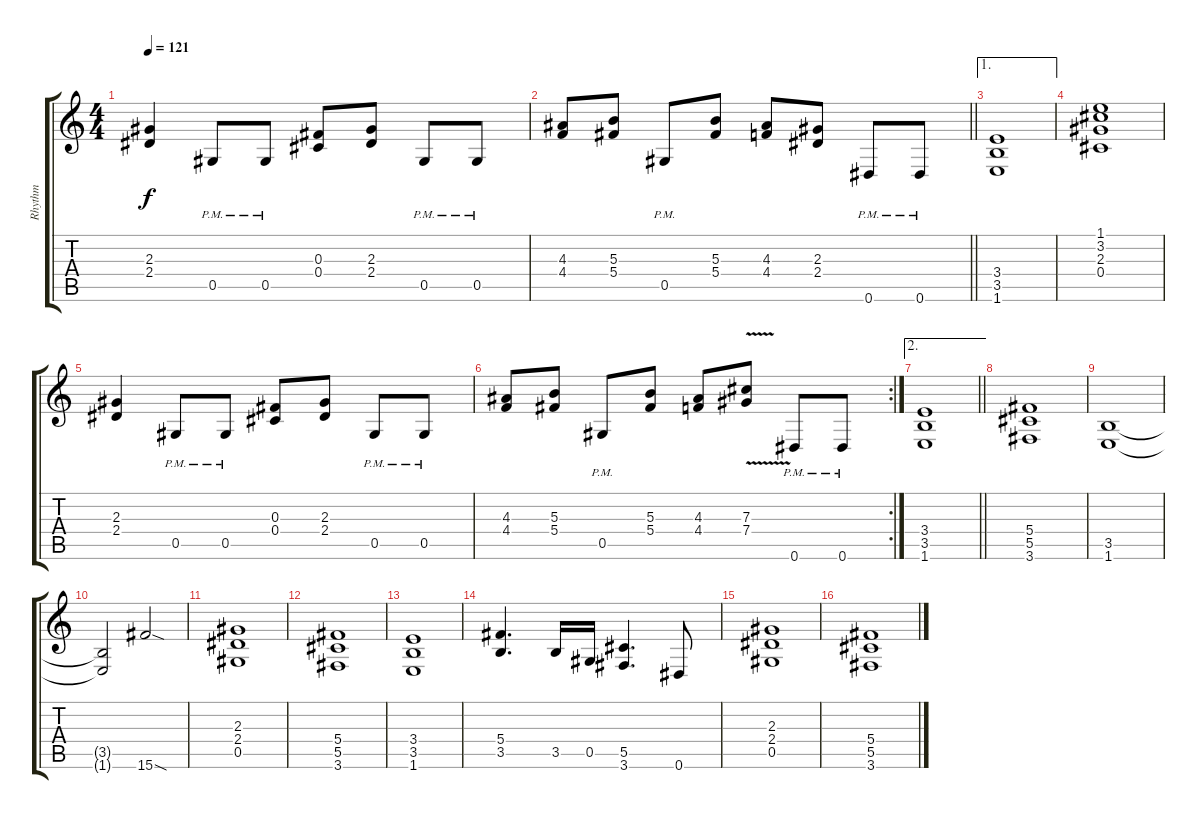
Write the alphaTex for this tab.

\track ("Rhythm" "Rhythm") {instrument distortionguitar}
\staff {score tabs}
\tuning (Eb4 Bb3 Gb3 Db3 Ab2 Eb2) {hide}
\ts (4 4)
\tempo 121
\clef g2
\ks c
(2.3 2.4).4{dy f} 0.5{pm}.8 0.5{pm}.8 (0.3 0.4).8 (2.3 2.4).8 0.5{pm}.8 0.5{pm}.8 |
\barLineRight lightlight
(4.3 4.4).8 (5.3 5.4).8 0.5{pm}.8 (5.3 5.4).8 (4.3 4.4).8 (2.3 2.4).8 0.6{pm}.8 0.6{pm}.8 |
\ae 1
(3.4 3.5 1.6).1 |
(1.1 3.2 2.3 0.4).1 |
(2.3 2.4).4 0.5{pm}.8 0.5{pm}.8 (0.3 0.4).8 (2.3 2.4).8 0.5{pm}.8 0.5{pm}.8 |
\rc 2
(4.3 4.4).8 (5.3 5.4).8 0.5{pm}.8 (5.3 5.4).8 (4.3 4.4).8 (7.3{v} 7.4).8 0.6{pm}.8 0.6{pm}.8 |
\ae 2
\barLineRight lightlight
(3.4 3.5 1.6).1 |
(5.4 5.5 3.6).1 |
(3.5 1.6).1 |
(3.5{t} 1.6{t}).2 15.6{sod}.2 |
(2.3 2.4 0.5).1 |
(5.4 5.5 3.6).1 |
(3.4 3.5 1.6).1 |
(5.4 3.5).4{d} 3.5.16 0.5.16 (5.5 3.6).4{d} 0.6.8 |
(2.3 2.4 0.5).1 |
(5.4 5.5 3.6).1
